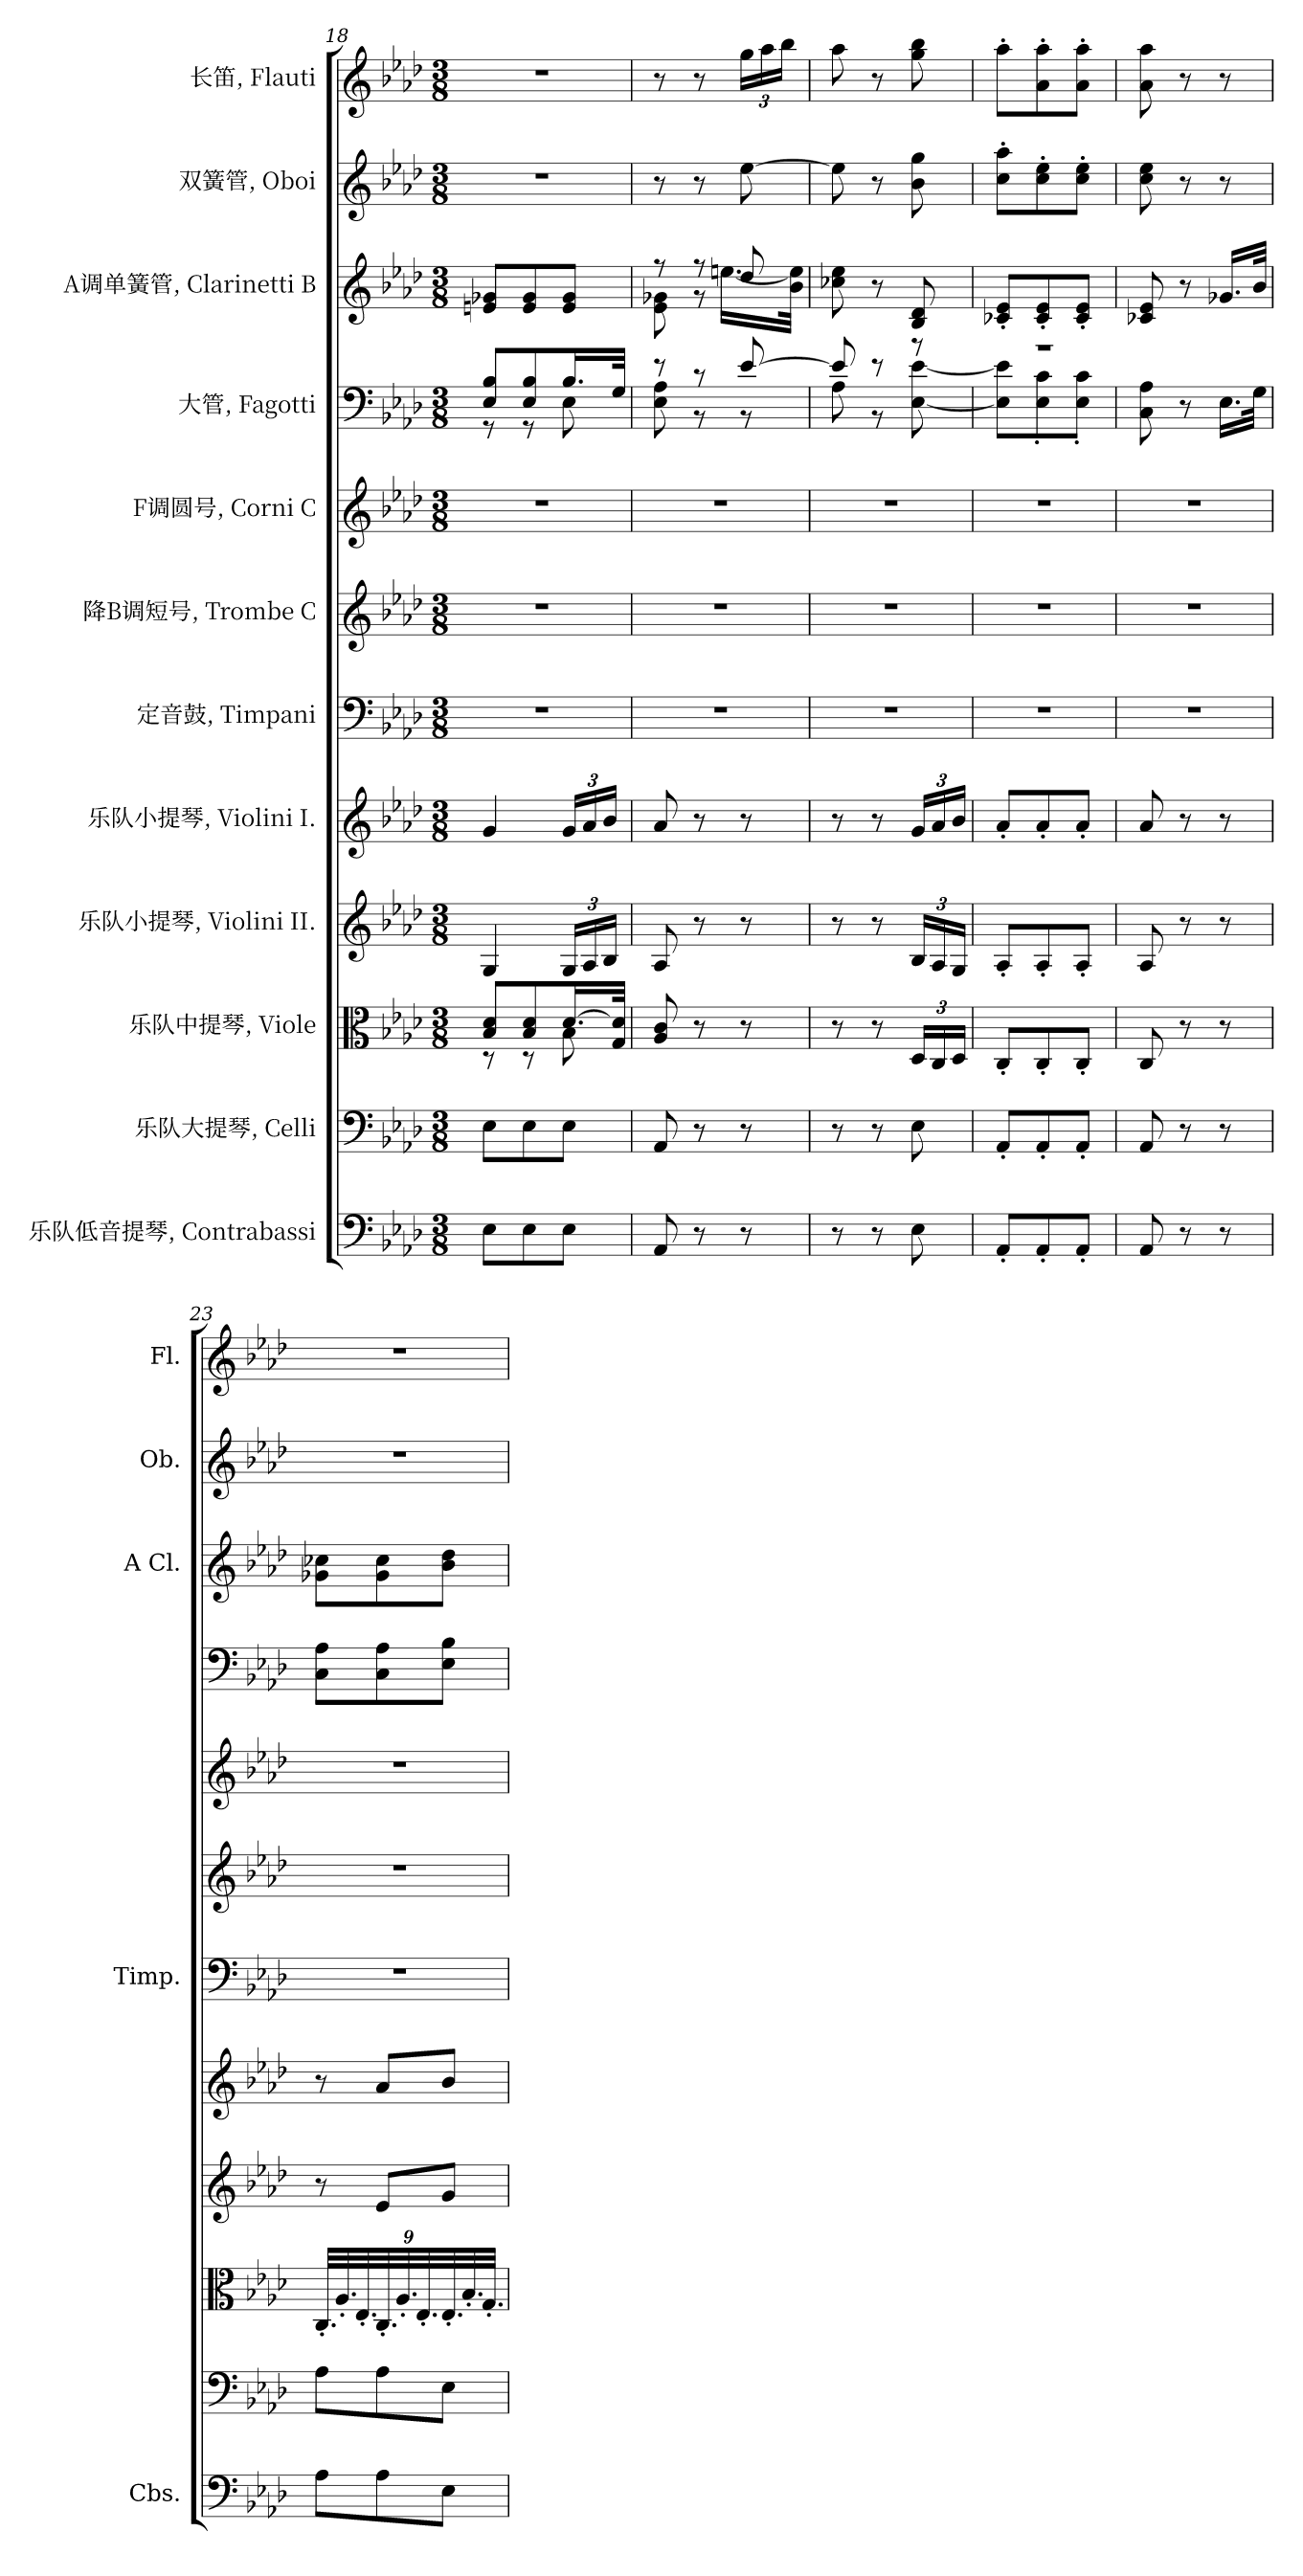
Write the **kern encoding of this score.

**kern	**kern	**kern	**kern	**kern	**kern	**kern	**kern	**kern	**kern	**kern	**kern
*part12	*part11	*part10	*part9	*part8	*part7	*part6	*part5	*part4	*part3	*part2	*part1
*staff12	*staff11	*staff10	*staff9	*staff8	*staff7	*staff6	*staff5	*staff4	*staff3	*staff2	*staff1
*I"乐队低音提琴, Contrabassi	*I"乐队大提琴, Celli	*I"乐队中提琴, Viole	*I"乐队小提琴, Violini II.	*I"乐队小提琴, Violini I.	*I"定音鼓, Timpani	*I"降B调短号, Trombe C	*I"F调圆号, Corni C	*I"大管, Fagotti	*I"A调单簧管, Clarinetti B	*I"双簧管, Oboi	*I"长笛, Flauti
*I'Cbs.	*	*	*	*	*I'Timp.	*	*	*	*I'A Cl.	*I'Ob.	*I'Fl.
*clefF4	*clefF4	*clefC3	*clefG2	*clefG2	*clefF4	*clefG2	*clefG2	*clefF4	*clefG2	*clefG2	*clefG2
*ITrd7c12	*	*	*	*	*	*ITrd1c2	*ITrd4c7	*	*ITrd2c3	*	*
*k[b-e-a-d-]	*k[b-e-a-d-]	*k[b-e-a-d-]	*k[b-e-a-d-]	*k[b-e-a-d-]	*k[b-e-a-d-]	*k[b-e-a-d-g-c-]	*k[b-e-a-d-g-]	*k[b-e-a-d-]	*k[b-]	*k[b-e-a-d-]	*k[b-e-a-d-]
*M3/8	*M3/8	*M3/8	*M3/8	*M3/8	*M3/8	*M3/8	*M3/8	*M3/8	*M3/8	*M3/8	*M3/8
=18	=18	=18	=18	=18	=18	=18	=18	=18	=18	=18	=18
*	*	*^	*	*	*	*	*	*^	*	*	*
8EE-\L	8E-\L	8B-/ 8d-/L	8r	4G/	4g/	4.r	4.r	4.r	8E-/ 8B-/L	8r	8c#X/ 8e-X/L	4.r	4.r
8EE-\	8E-\	8B-/ 8d-/	8r	.	.	.	.	.	8E-/ 8B-/	8r	8c#/ 8e-/	.	.
*	*	*	*	*Xbrackettup	*Xbrackettup	*	*	*	*	*	*	*	*
8EE-\J	8E-\J	[16.d-/L	8B-\	24G/LL	24g/LL	.	.	.	16.B-/L	8E-\	8c#/ 8e-/J	.	.
.	.	.	.	24A-/	24a-/	.	.	.	.	.	.	.	.
.	.	.	.	24B-/JJ	24b-/JJ	.	.	.	.	.	.	.	.
.	.	32G/ 32d-/]JJk	.	.	.	.	.	.	32G/JJk	.	.	.	.
*	*	*v	*v	*	*	*	*	*	*	*	*	*	*
=19	=19	=19	=19	=19	=19	=19	=19	=19	=19	=19	=19	=19
*	*	*	*	*	*	*	*	*	*	*^	*	*
8AAA-/	8AA-/	8A-/ 8c/	8A-/	8a-/	4.r	4.r	4.r	8r	8E-\ 8A-\	8r	8c\ 8e-X\	8r	8r
8r	8r	8r	8r	8r	.	.	.	8r	8r	8r	8r	8r	8r
*	*	*	*	*	*	*	*	*	*	*	*	*	*Xbrackettup
8r	8r	8r	8r	8r	.	.	.	[8e-/	8r	8b-/	[16.cc#X\LL	[8ee-\	24gg\LL
.	.	.	.	.	.	.	.	.	.	.	.	.	24aa-\
.	.	.	.	.	.	.	.	.	.	.	.	.	24bb-\JJ
.	.	.	.	.	.	.	.	.	.	.	32g\ 32cc#\]JJk	.	.
*	*	*	*	*	*	*	*	*	*	*v	*v	*	*
=20	=20	=20	=20	=20	=20	=20	=20	=20	=20	=20	=20	=20
8r	8r	8r	8r	8r	4.r	4.r	4.r	8e-/]	8A-\	8a-X\ 8cc\	8ee-\]	8aa-\
8r	8r	8r	8r	8r	.	.	.	8r	8r	8r	8r	8r
*	*	*Xbrackettup	*	*	*	*	*	*	*	*	*	*
8EE-\	8E-\	24D-/LL	24B-/LL	24g/LL	.	.	.	8r	[8E-\ [8e-\	8G/ 8B-/	8b-\ 8gg\	8gg\ 8bb-\
.	.	24C/	24A-/	24a-/	.	.	.	.	.	.	.	.
.	.	24D-/JJ	24G/JJ	24b-/JJ	.	.	.	.	.	.	.	.
=21	=21	=21	=21	=21	=21	=21	=21	=21	=21	=21	=21	=21
8AAA-'/L	8AA-'/L	8C'/L	8A-'/L	8a-'/L	4.r	4.r	4.r	4.r	8E-\] 8e-\]L	8A-X/' 8c/'L	8cc\' 8aa-\'L	8aa-'\L
8AAA-'/	8AA-'/	8C'/	8A-'/	8a-'/	.	.	.	.	8E-\' 8c\'	8A-/' 8c/'	8cc\' 8ee-\'	8a-\' 8aa-\'
8AAA-'/J	8AA-'/J	8C'/J	8A-'/J	8a-'/J	.	.	.	.	8E-\' 8c\'J	8A-/' 8c/'J	8cc\' 8ee-\'J	8a-\' 8aa-\'J
*	*	*	*	*	*	*	*	*v	*v	*	*	*
!!LO:PB:g=z
=22	=22	=22	=22	=22	=22	=22	=22	=22	=22	=22	=22
8AAA-/	8AA-/	8C/	8A-/	8a-/	4.r	4.r	4.r	8C\ 8A-\	8A-X/ 8c/	8cc\ 8ee-\	8a-\ 8aa-\
8r	8r	8r	8r	8r	.	.	.	8r	8r	8r	8r
8r	8r	8r	8r	8r	.	.	.	16.E-\LL	16.e-X/LL	8r	8r
.	.	.	.	.	.	.	.	32G\JJk	32g/JJk	.	.
=23	=23	=23	=23	=23	=23	=23	=23	=23	=23	=23	=23
8AA-\L	8A-\L	36.C'/LLL	8r	8r	4.r	4.r	4.r	8C\ 8A-\L	8e-X\ 8a-X\L	4.r	4.r
.	.	36.A-'/	.	.	.	.	.	.	.	.	.
.	.	36.E-'/	.	.	.	.	.	.	.	.	.
8AA-\	8A-\	36.C'/	8e-/L	8a-/L	.	.	.	8C\ 8A-\	8e-\ 8a-\	.	.
.	.	36.A-'/	.	.	.	.	.	.	.	.	.
.	.	36.E-'/	.	.	.	.	.	.	.	.	.
8EE-\J	8E-\J	36.E-'/	8g/J	8b-/J	.	.	.	8E-\ 8B-\J	8g\ 8b-\J	.	.
.	.	36.B-'/	.	.	.	.	.	.	.	.	.
.	.	36.G'/JJJ	.	.	.	.	.	.	.	.	.
=	=	=	=	=	=	=	=	=	=	=	=
*-	*-	*-	*-	*-	*-	*-	*-	*-	*-	*-	*-
